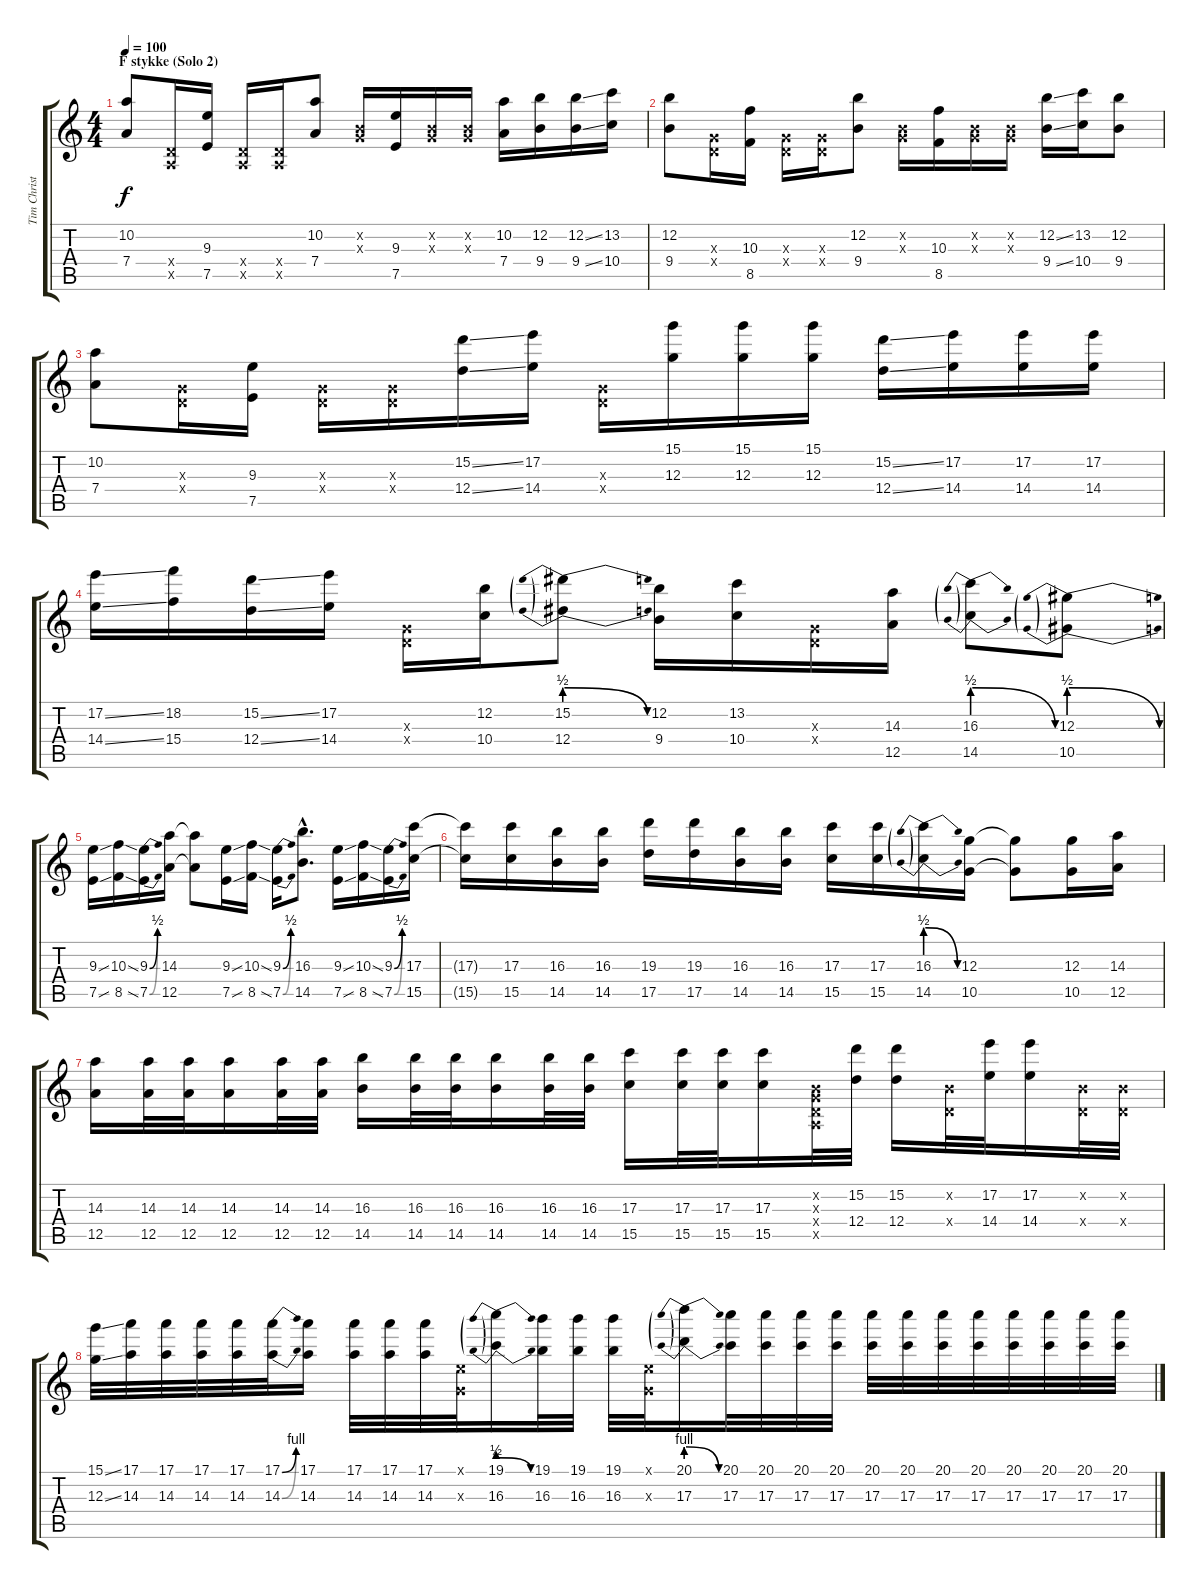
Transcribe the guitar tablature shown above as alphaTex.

\track ("Tim Christensen (Guitar 2)" "Tim Christ") {instrument distortionguitar}
\staff {score tabs}
\tuning (E4 B3 G3 D3 A2 E2) {hide}
\ts (4 4)
\section ("" "F stykke (Solo 2)")
\tempo 100
\clef g2
\ks c
(10.2 7.4).8{dy f} (0.4{x} 0.5{x}).16 (9.3 7.5).16 (0.4{x} 0.5{x}).16 (0.4{x} 0.5{x}).16 (10.2 7.4).8 (0.2{x} 0.3{x}).16 (9.3 7.5).16 (0.2{x} 0.3{x}).16 (0.2{x} 0.3{x}).16 (10.2 7.4).16 (12.2 9.4).16 (12.2{ss} 9.4{ss}).16 (13.2 10.4).16 |
(12.2 9.4).8 (0.3{x} 0.4{x}).16 (10.3 8.5).16 (0.3{x} 0.4{x}).16 (0.3{x} 0.4{x}).16 (12.2 9.4).8 (0.2{x} 0.3{x}).16 (10.3 8.5).16 (0.2{x} 0.3{x}).16 (0.2{x} 0.3{x}).16 (12.2{ss} 9.4{ss}).16 (13.2 10.4).16 (12.2 9.4).8 |
(10.2 7.4).8 (0.3{x} 0.4{x}).16 (9.3 7.5).16 (0.3{x} 0.4{x}).16 (0.3{x} 0.4{x}).16 (15.2{ss} 12.4{ss}).16 (17.2 14.4).16 (0.3{x} 0.4{x}).16 (15.1 12.3).16 (15.1 12.3).16 (15.1 12.3).16 (15.2{ss} 12.4{ss}).16 (17.2 14.4).16 (17.2 14.4).16 (17.2 14.4).16 |
(17.2{ss} 14.4{ss}).16 (18.2 15.4).16 (15.2{ss} 12.4{ss}).16 (17.2 14.4).16 (0.3{x} 0.4{x}).16 (12.2 10.4).16 (15.2{be (prebendrelease 0 2 60 0)} 12.4{be (prebendrelease 0 2 60 0)}).8 (12.2 9.4).16 (13.2 10.4).16 (0.3{x} 0.4{x}).16 (14.3 12.5).16 (16.3{be (prebendrelease 0 2 60 0)} 14.5{be (prebendrelease 0 2 60 0)}).8 (12.3{be (prebendrelease 0 2 60 0)} 10.5{be (prebendrelease 0 2 60 0)}).8 |
(9.3{ss} 7.5{ss}).16 (10.3{ss} 8.5{ss}).16 (9.3{be (bend 0 0 60 2)} 7.5{be (bend 0 0 60 2)}).16 (14.3 12.5).16 (14.3{t} 12.5{t}).8 (9.3{ss} 7.5{ss}).16 (10.3{ss} 8.5{ss}).16 (9.3{be (bend 0 0 60 2)} 7.5{be (bend 0 0 60 2)}).16 (16.3{hac} 14.5{hac}).8{d} (9.3{ss} 7.5{ss}).16 (10.3{ss} 8.5{ss}).16 (9.3{be (bend 0 0 60 2)} 7.5{be (bend 0 0 60 2)}).16 (17.3 15.5).16 |
(17.3{t} 15.5{t}).16 (17.3 15.5).16 (16.3 14.5).16 (16.3 14.5).16 (19.3 17.5).16 (19.3 17.5).16 (16.3 14.5).16 (16.3 14.5).16 (17.3 15.5).16 (17.3 15.5).16 (16.3{be (prebendrelease 0 2 60 0)} 14.5{be (prebendrelease 0 2 60 0)}).16 (12.3 10.5).16 (12.3{t} 10.5{t}).8 (12.3 10.5).16 (14.3 12.5).16 |
(14.3 12.5).16 (14.3 12.5).32 (14.3 12.5).32 (14.3 12.5).16 (14.3 12.5).32 (14.3 12.5).32 (16.3 14.5).16 (16.3 14.5).32 (16.3 14.5).32 (16.3 14.5).16 (16.3 14.5).32 (16.3 14.5).32 (17.3 15.5).16 (17.3 15.5).32 (17.3 15.5).32 (17.3 15.5).16 (0.2{x} 0.3{x} 0.4{x} 0.5{x}).32 (15.2 12.4).32 (15.2 12.4).16 (0.2{x} 0.4{x}).32 (17.2 14.4).32 (17.2 14.4).16 (0.2{x} 0.4{x}).32 (0.2{x} 0.4{x}).32 |
(15.1{ss} 12.3{ss}).32 (17.1 14.3).32 (17.1 14.3).32 (17.1 14.3).32 (17.1 14.3).32 (17.1{be (bend 0 0 60 4)} 14.3{be (bend 0 0 60 4)}).32 (17.1 14.3).16 (17.1 14.3).32 (17.1 14.3).32 (17.1 14.3).32 (0.1{x} 0.3{x}).32 (19.1{be (prebendrelease 0 2 60 0)} 16.3{be (prebendrelease 0 2 60 0)}).16 (19.1 16.3).32 (19.1 16.3).32 (19.1 16.3).32 (0.1{x} 0.3{x}).32 (20.1{be (prebendrelease 0 4 60 0)} 17.3{be (prebendrelease 0 4 60 0)}).16 (20.1 17.3).32 (20.1 17.3).32 (20.1 17.3).32 (20.1 17.3).32 (20.1 17.3).32 (20.1 17.3).32 (20.1 17.3).32 (20.1 17.3).32 (20.1 17.3).32 (20.1 17.3).32 (20.1 17.3).32 (20.1 17.3).32
